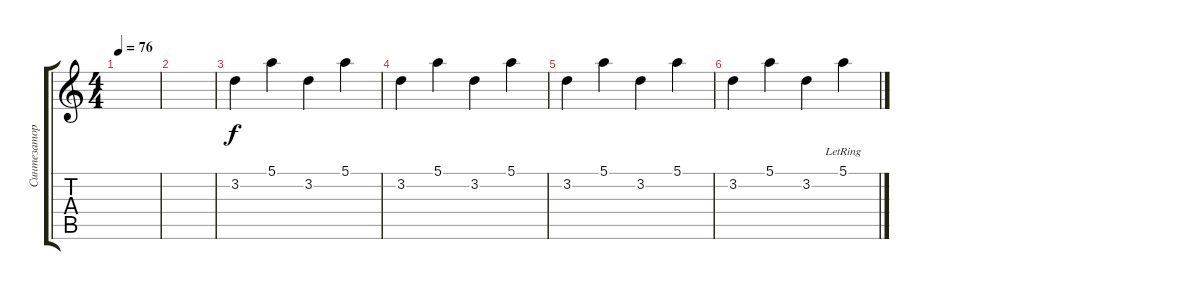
\track ("Синтезатор" "Синтезатор") {instrument acousticguitarnylon}
\staff {score tabs}
\tuning (E4 B3 G3 D3 A2 E2) {hide}
\ts (4 4)
\tempo 76
\clef g2
\ks c
|
|
3.2.4{volume 0} 5.1.4 3.2.4 5.1.4 |
3.2.4 5.1.4 3.2.4 5.1.4 |
3.2.4 5.1.4 3.2.4 5.1.4 |
3.2.4 5.1.4 3.2.4 5.1{lr}.4
